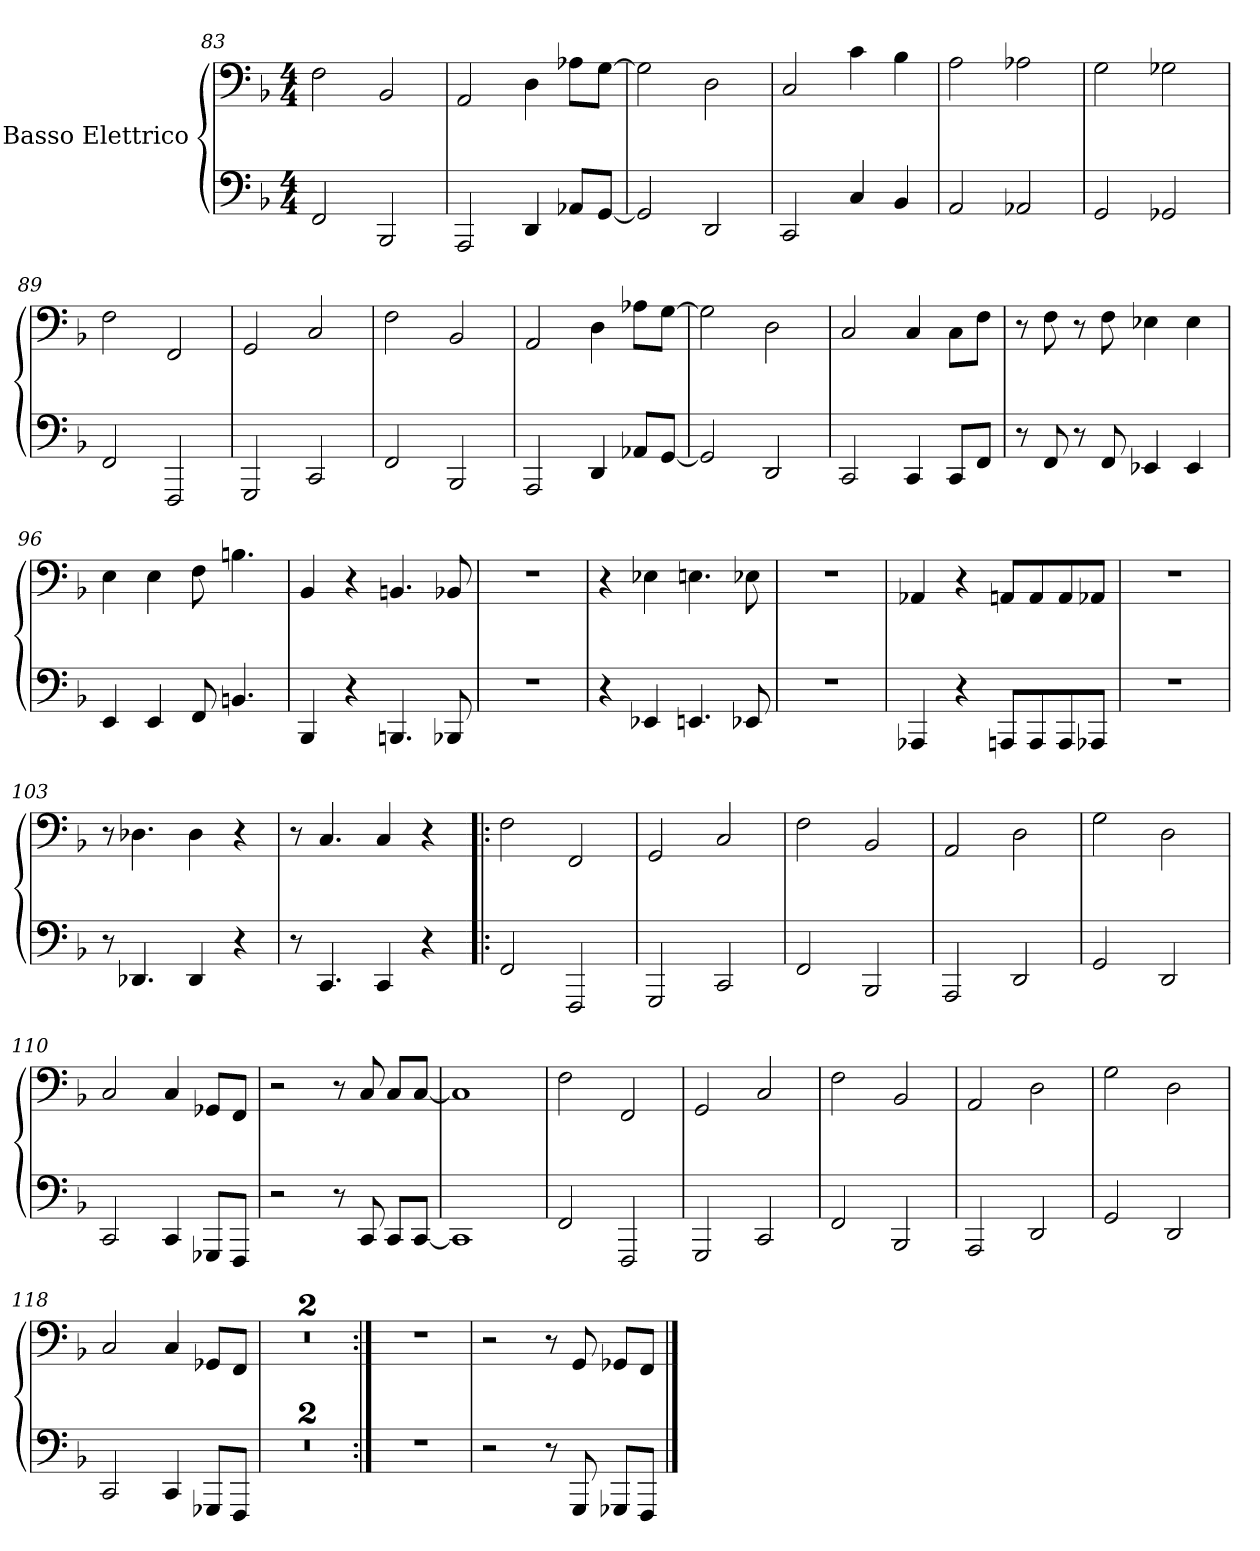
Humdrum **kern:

**kern	**kern
*part1	*part1
*staff2	*staff1
*I"Basso Elettrico	*
*	*clefF4
*ITrd7c12	*ITrd7c12
*k[b-]	*k[b-]
*F:	*F:
*M4/4	*M4/4
=83	=83
2FFF	2FF
2BBBB-	2BBB-
=84	=84
2AAAA	2AAA
4DDD	4DD
8AAA-XL	8AA-XL
[8GGGJ	[8GGJ
=85	=85
2GGG]	2GG]
2DDD	2DD
=86	=86
2CCC	2CC
4CC	4C
4BBB-	4BB-
=87	=87
2AAA	2AA
2AAA-X	2AA-X
=88	=88
2GGG	2GG
2GGG-X	2GG-X
=89	=89
2FFF	2FF
2FFFF	2FFF
=90	=90
2GGGG	2GGG
2CCC	2CC
=91	=91
2FFF	2FF
2BBBB-	2BBB-
=92	=92
2AAAA	2AAA
4DDD	4DD
8AAA-XL	8AA-XL
[8GGGJ	[8GGJ
=93	=93
2GGG]	2GG]
2DDD	2DD
=94	=94
2CCC	2CC
4CCC	4CC
8CCCL	8CCL
8FFFJ	8FFJ
=95	=95
8r	8r
8FFF	8FF
8r	8r
8FFF	8FF
4EEE-X	4EE-X
4EEE-	4EE-
=96	=96
4EEE	4EE
4EEE	4EE
8FFF	8FF
4.BBBn	4.BBn
=97	=97
4BBBB-	4BBB-
4r	4r
4.BBBBn	4.BBBn
8BBBB-X	8BBB-X
=98	=98
1r	1r
=99	=99
4r	4r
4EEE-X	4EE-X
4.EEEn	4.EEn
8EEE-X	8EE-X
=100	=100
1r	1r
=101	=101
4AAAA-X	4AAA-X
4r	4r
8AAAAnL	8AAAnL
8AAAA	8AAA
8AAAA	8AAA
8AAAA-XJ	8AAA-XJ
=102	=102
1r	1r
=103	=103
8r	8r
4.DDD-X	4.DD-X
4DDD-	4DD-
4r	4r
=104	=104
8r	8r
4.CCC	4.CC
4CCC	4CC
4r	4r
=105!|:	=105!|:
2FFF	2FF
2FFFF	2FFF
=106	=106
2GGGG	2GGG
2CCC	2CC
=107	=107
2FFF	2FF
2BBBB-	2BBB-
=108	=108
2AAAA	2AAA
2DDD	2DD
=109	=109
2GGG	2GG
2DDD	2DD
=110	=110
2CCC	2CC
4CCC	4CC
8GGGG-XL	8GGG-XL
8FFFFJ	8FFFJ
=111	=111
2r	2r
8r	8r
8CCC	8CC
8CCCL	8CCL
[8CCCJ	[8CCJ
=112	=112
1CCC]	1CC]
=113	=113
2FFF	2FF
2FFFF	2FFF
=114	=114
2GGGG	2GGG
2CCC	2CC
=115	=115
2FFF	2FF
2BBBB-	2BBB-
=116	=116
2AAAA	2AAA
2DDD	2DD
=117	=117
2GGG	2GG
2DDD	2DD
=118	=118
2CCC	2CC
4CCC	4CC
8GGGG-XL	8GGG-XL
8FFFFJ	8FFFJ
=119	=119
1r	1r
=120	=120
1r	1r
=121:|!	=121:|!
1r	1r
=122	=122
2r	2r
8r	8r
8GGGG	8GGG
8GGGG-XL	8GGG-XL
8FFFFJ	8FFFJ
==	==
*-	*-
